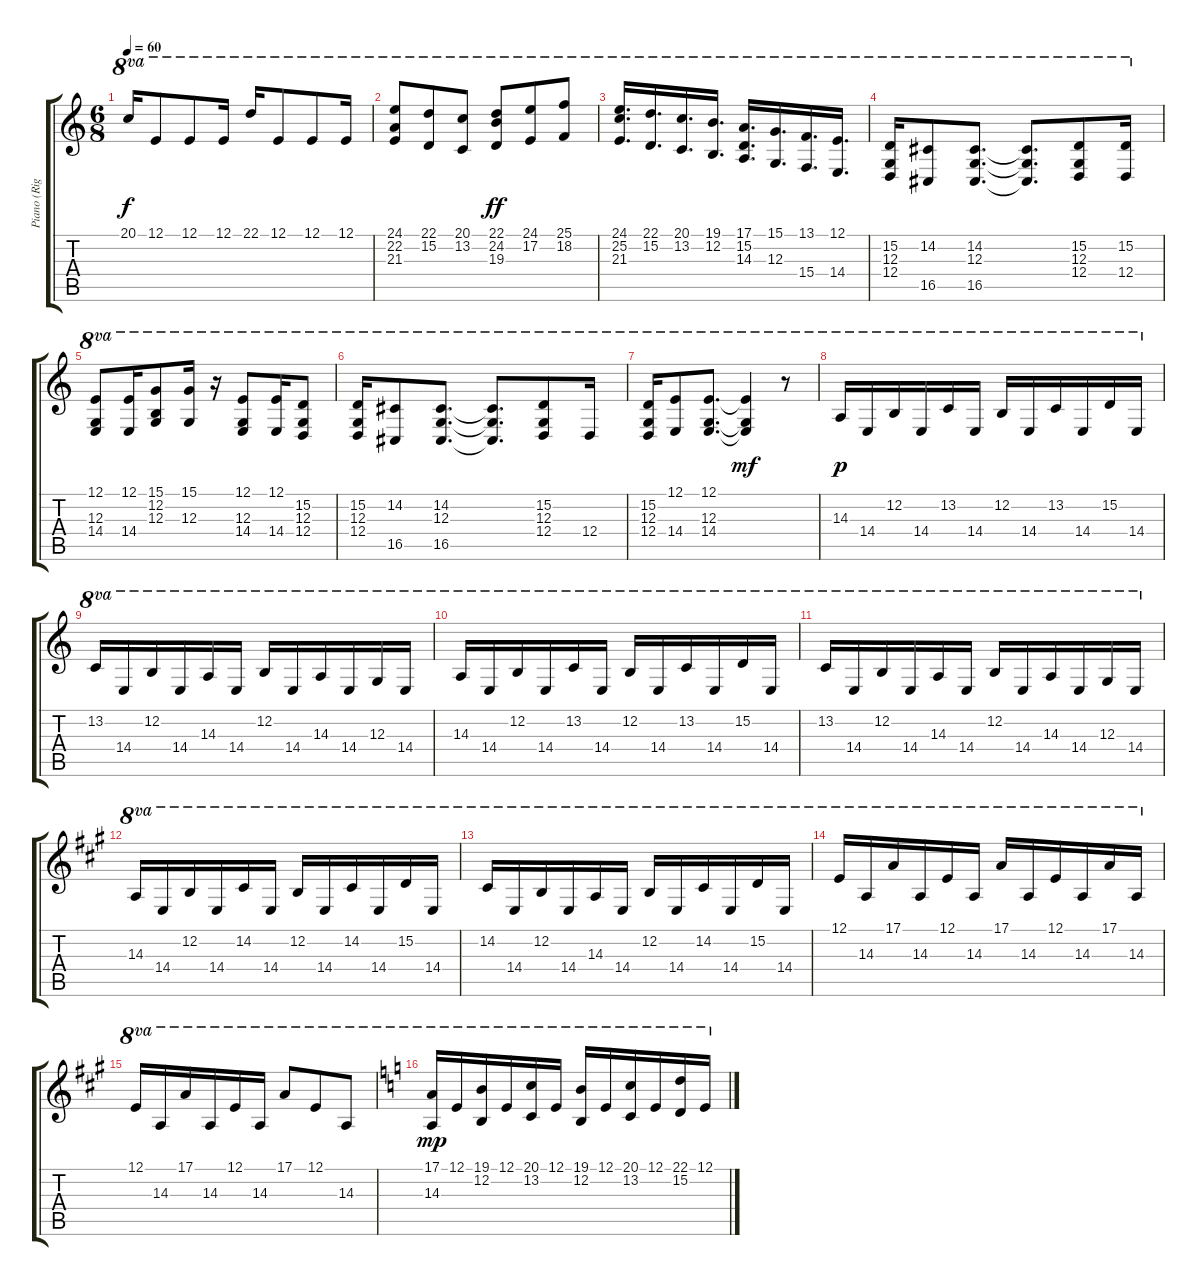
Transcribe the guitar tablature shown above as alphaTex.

\track ("Piano (Right Hand)" "Piano (Rig") {instrument acousticgrandpiano}
\staff {score tabs}
\tuning (E4 B3 G3 D3 A2 E2) {hide}
\ts (6 8)
\tempo 60
\clef g2
\ks c
20.1.16{ot 8va dy f} 12.1.8{ot 8va} 12.1.8{ot 8va} 12.1.16{ot 8va} 22.1.16{ot 8va} 12.1.8{ot 8va} 12.1.8{ot 8va} 12.1.16{ot 8va} |
(24.1 22.2 21.3).8{ot 8va} (22.1 15.2).8{ot 8va} (20.1 13.2).8{ot 8va} (22.1 24.2 19.3).8{ot 8va dy ff} (24.1 17.2).8{ot 8va} (25.1 18.2).8{ot 8va} |
(24.1 25.2 21.3).16{d ot 8va} (22.1 15.2).16{d ot 8va} (20.1 13.2).16{d ot 8va} (19.1 12.2).16{d ot 8va} (17.1 15.2 14.3).16{d ot 8va} (15.1 12.3).16{d ot 8va} (13.1 15.4).16{d ot 8va} (12.1 14.4).16{d ot 8va} |
(15.2 12.3 12.4).16{ot 8va} (14.2 16.5).8{ot 8va} (14.2 12.3 16.5).8{d ot 8va} (14.2{t} 12.3{t} 16.5{t}).8{d ot 8va} (15.2 12.3 12.4).8{ot 8va} (15.2 12.4).16{ot 8va} |
(12.1 12.3 14.4).8{ot 8va} (12.1 14.4).16{ot 8va} (15.1 12.2 12.3).8{ot 8va} (15.1 12.3).16{ot 8va} r.16{ot 8va} (12.1 12.3 14.4).8{ot 8va} (12.1 14.4).16{ot 8va} (15.2 12.3 12.4).8{ot 8va} |
(15.2 12.3 12.4).16{ot 8va} (14.2 16.5).8{ot 8va} (14.2 12.3 16.5).8{d ot 8va} (14.2{t} 12.3{t} 16.5{t}).8{d ot 8va} (15.2 12.3 12.4).8{ot 8va} 12.4.16{ot 8va} |
(15.2 12.3 12.4).16{ot 8va} (12.1 14.4).8{ot 8va} (12.1 12.3 14.4).8{d ot 8va} (12.1{t} 12.3{t} 14.4{t}).4{ot 8va dy mf} r.8{ot 8va} |
14.3.16{ot 8va dy p} 14.4.16{ot 8va} 12.2.16{ot 8va} 14.4.16{ot 8va} 13.2.16{ot 8va} 14.4.16{ot 8va} 12.2.16{ot 8va} 14.4.16{ot 8va} 13.2.16{ot 8va} 14.4.16{ot 8va} 15.2.16{ot 8va} 14.4.16{ot 8va} |
13.2.16{ot 8va} 14.4.16{ot 8va} 12.2.16{ot 8va} 14.4.16{ot 8va} 14.3.16{ot 8va} 14.4.16{ot 8va} 12.2.16{ot 8va} 14.4.16{ot 8va} 14.3.16{ot 8va} 14.4.16{ot 8va} 12.3.16{ot 8va} 14.4.16{ot 8va} |
14.3.16{ot 8va} 14.4.16{ot 8va} 12.2.16{ot 8va} 14.4.16{ot 8va} 13.2.16{ot 8va} 14.4.16{ot 8va} 12.2.16{ot 8va} 14.4.16{ot 8va} 13.2.16{ot 8va} 14.4.16{ot 8va} 15.2.16{ot 8va} 14.4.16{ot 8va} |
13.2.16{ot 8va} 14.4.16{ot 8va} 12.2.16{ot 8va} 14.4.16{ot 8va} 14.3.16{ot 8va} 14.4.16{ot 8va} 12.2.16{ot 8va} 14.4.16{ot 8va} 14.3.16{ot 8va} 14.4.16{ot 8va} 12.3.16{ot 8va} 14.4.16{ot 8va} |
\ks a
14.3.16{ot 8va} 14.4.16{ot 8va} 12.2.16{ot 8va} 14.4.16{ot 8va} 14.2.16{ot 8va} 14.4.16{ot 8va} 12.2.16{ot 8va} 14.4.16{ot 8va} 14.2.16{ot 8va} 14.4.16{ot 8va} 15.2.16{ot 8va} 14.4.16{ot 8va} |
14.2.16{ot 8va} 14.4.16{ot 8va} 12.2.16{ot 8va} 14.4.16{ot 8va} 14.3.16{ot 8va} 14.4.16{ot 8va} 12.2.16{ot 8va} 14.4.16{ot 8va} 14.2.16{ot 8va} 14.4.16{ot 8va} 15.2.16{ot 8va} 14.4.16{ot 8va} |
12.1.16{ot 8va} 14.3.16{ot 8va} 17.1.16{ot 8va} 14.3.16{ot 8va} 12.1.16{ot 8va} 14.3.16{ot 8va} 17.1.16{ot 8va} 14.3.16{ot 8va} 12.1.16{ot 8va} 14.3.16{ot 8va} 17.1.16{ot 8va} 14.3.16{ot 8va} |
12.1.16{ot 8va} 14.3.16{ot 8va} 17.1.16{ot 8va} 14.3.16{ot 8va} 12.1.16{ot 8va} 14.3.16{ot 8va} 17.1.8{ot 8va} 12.1.8{ot 8va} 14.3.8{ot 8va} |
\ks c
(17.1 14.3).16{ot 8va dy mp} 12.1.16{ot 8va} (19.1 12.2).16{ot 8va} 12.1.16{ot 8va} (20.1 13.2).16{ot 8va} 12.1.16{ot 8va} (19.1 12.2).16{ot 8va} 12.1.16{ot 8va} (20.1 13.2).16{ot 8va} 12.1.16{ot 8va} (22.1 15.2).16{ot 8va} 12.1.16{ot 8va}
